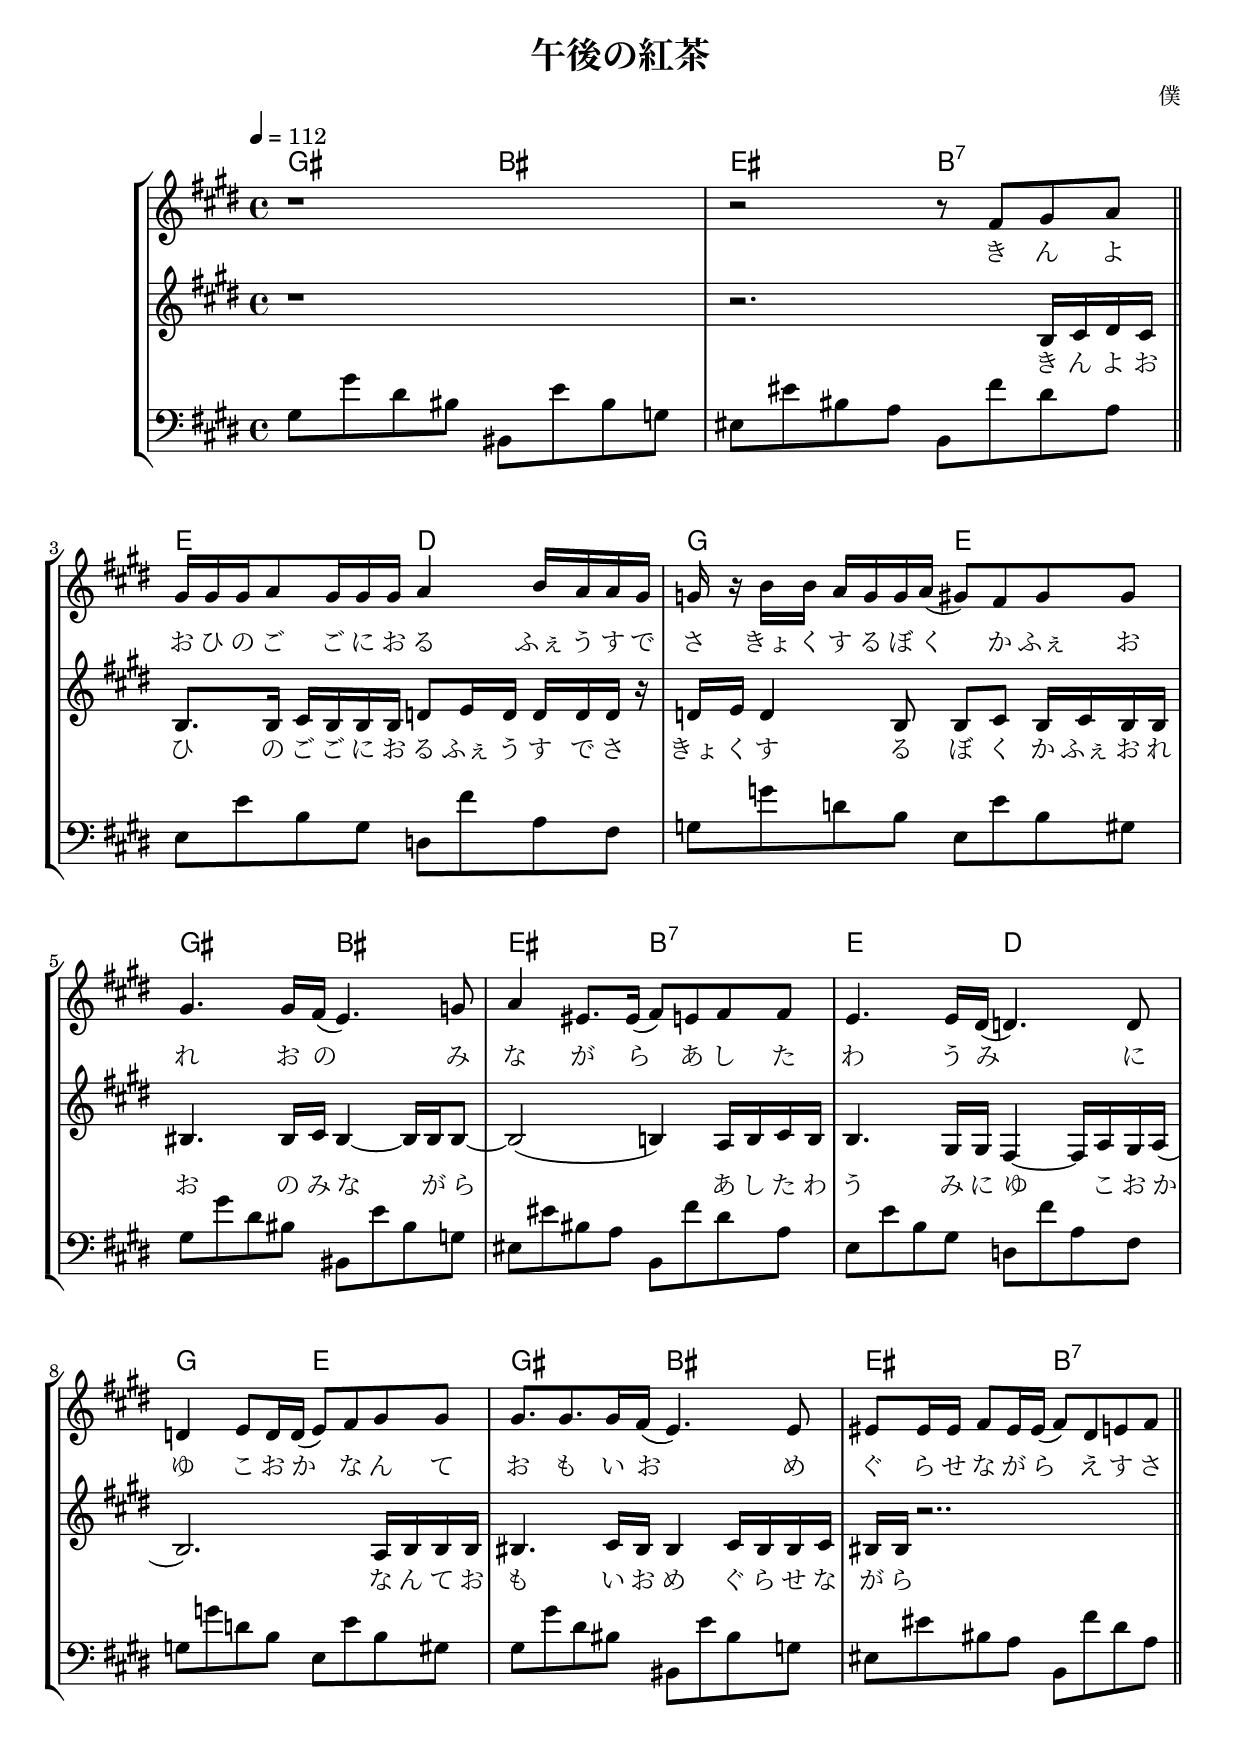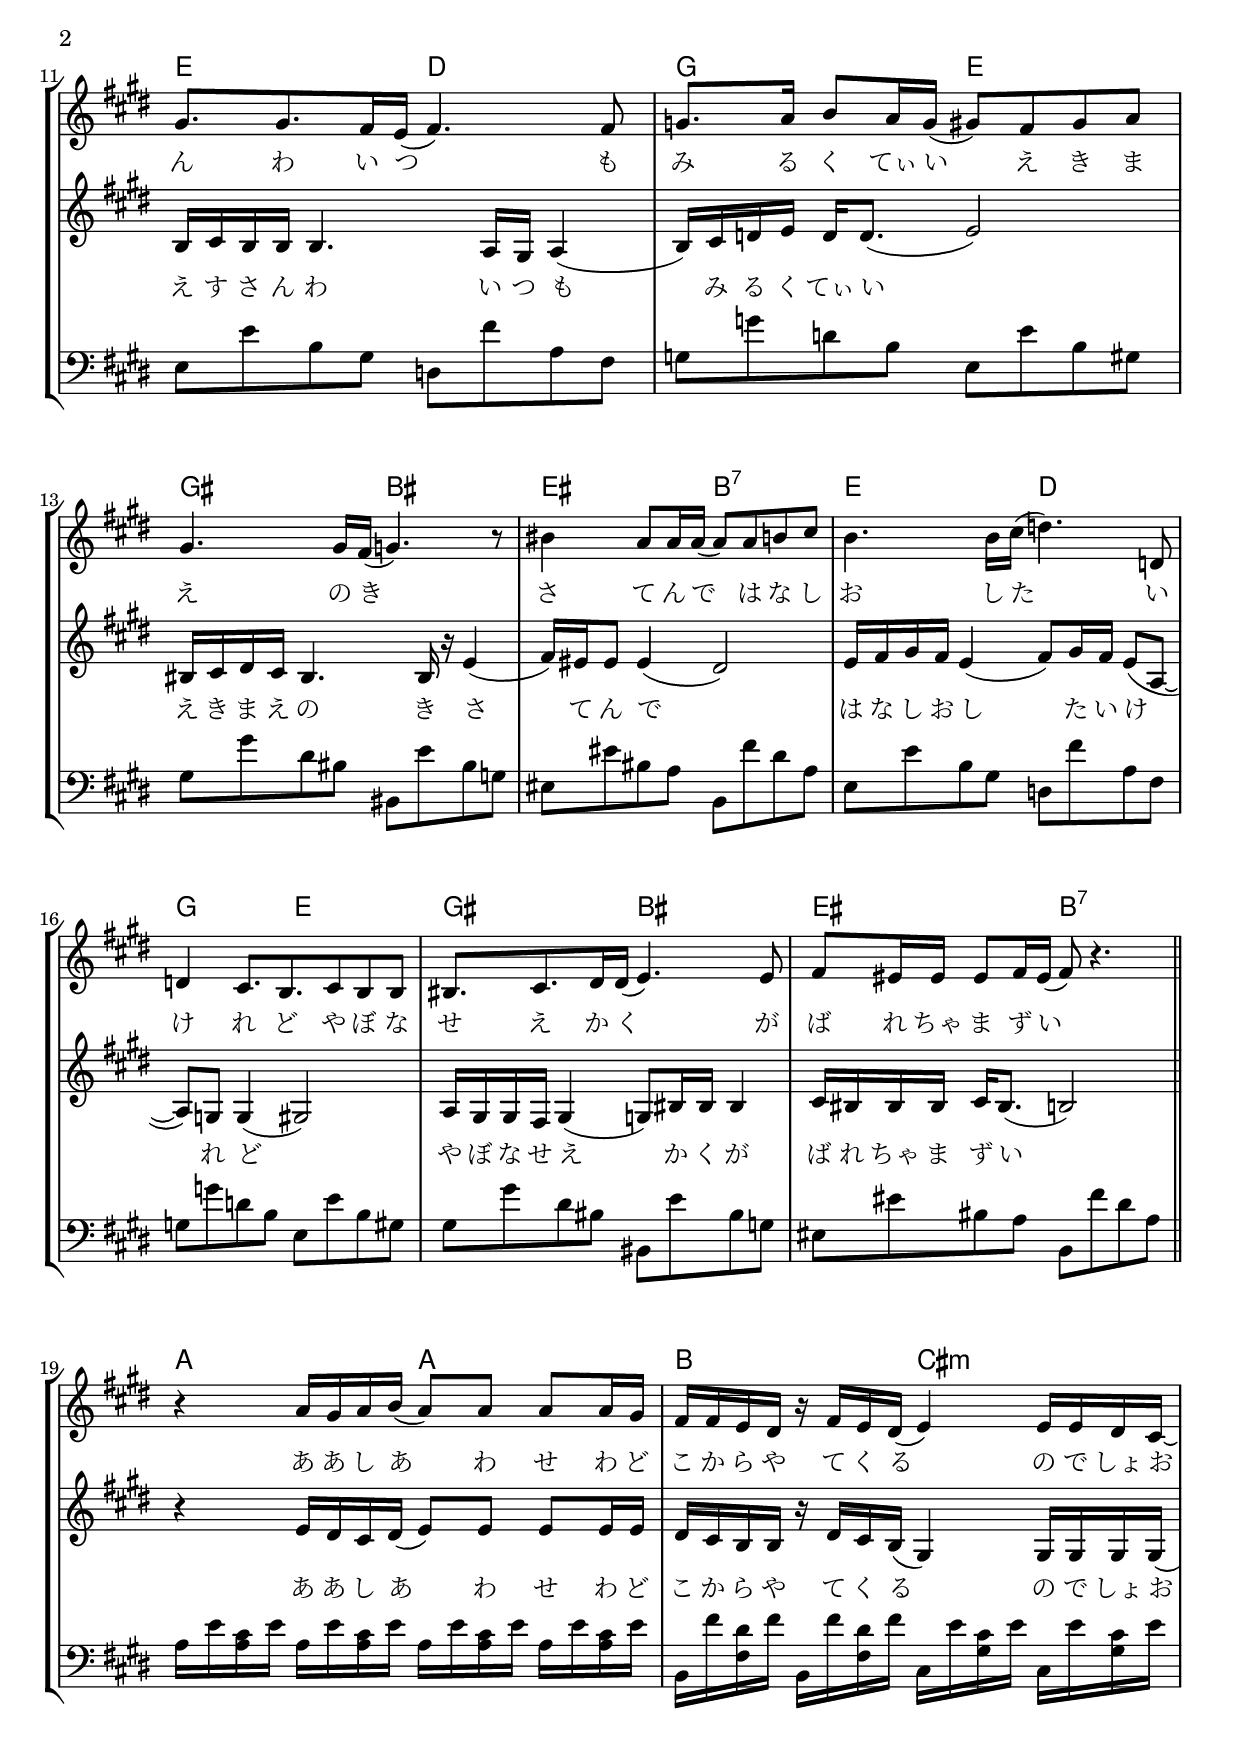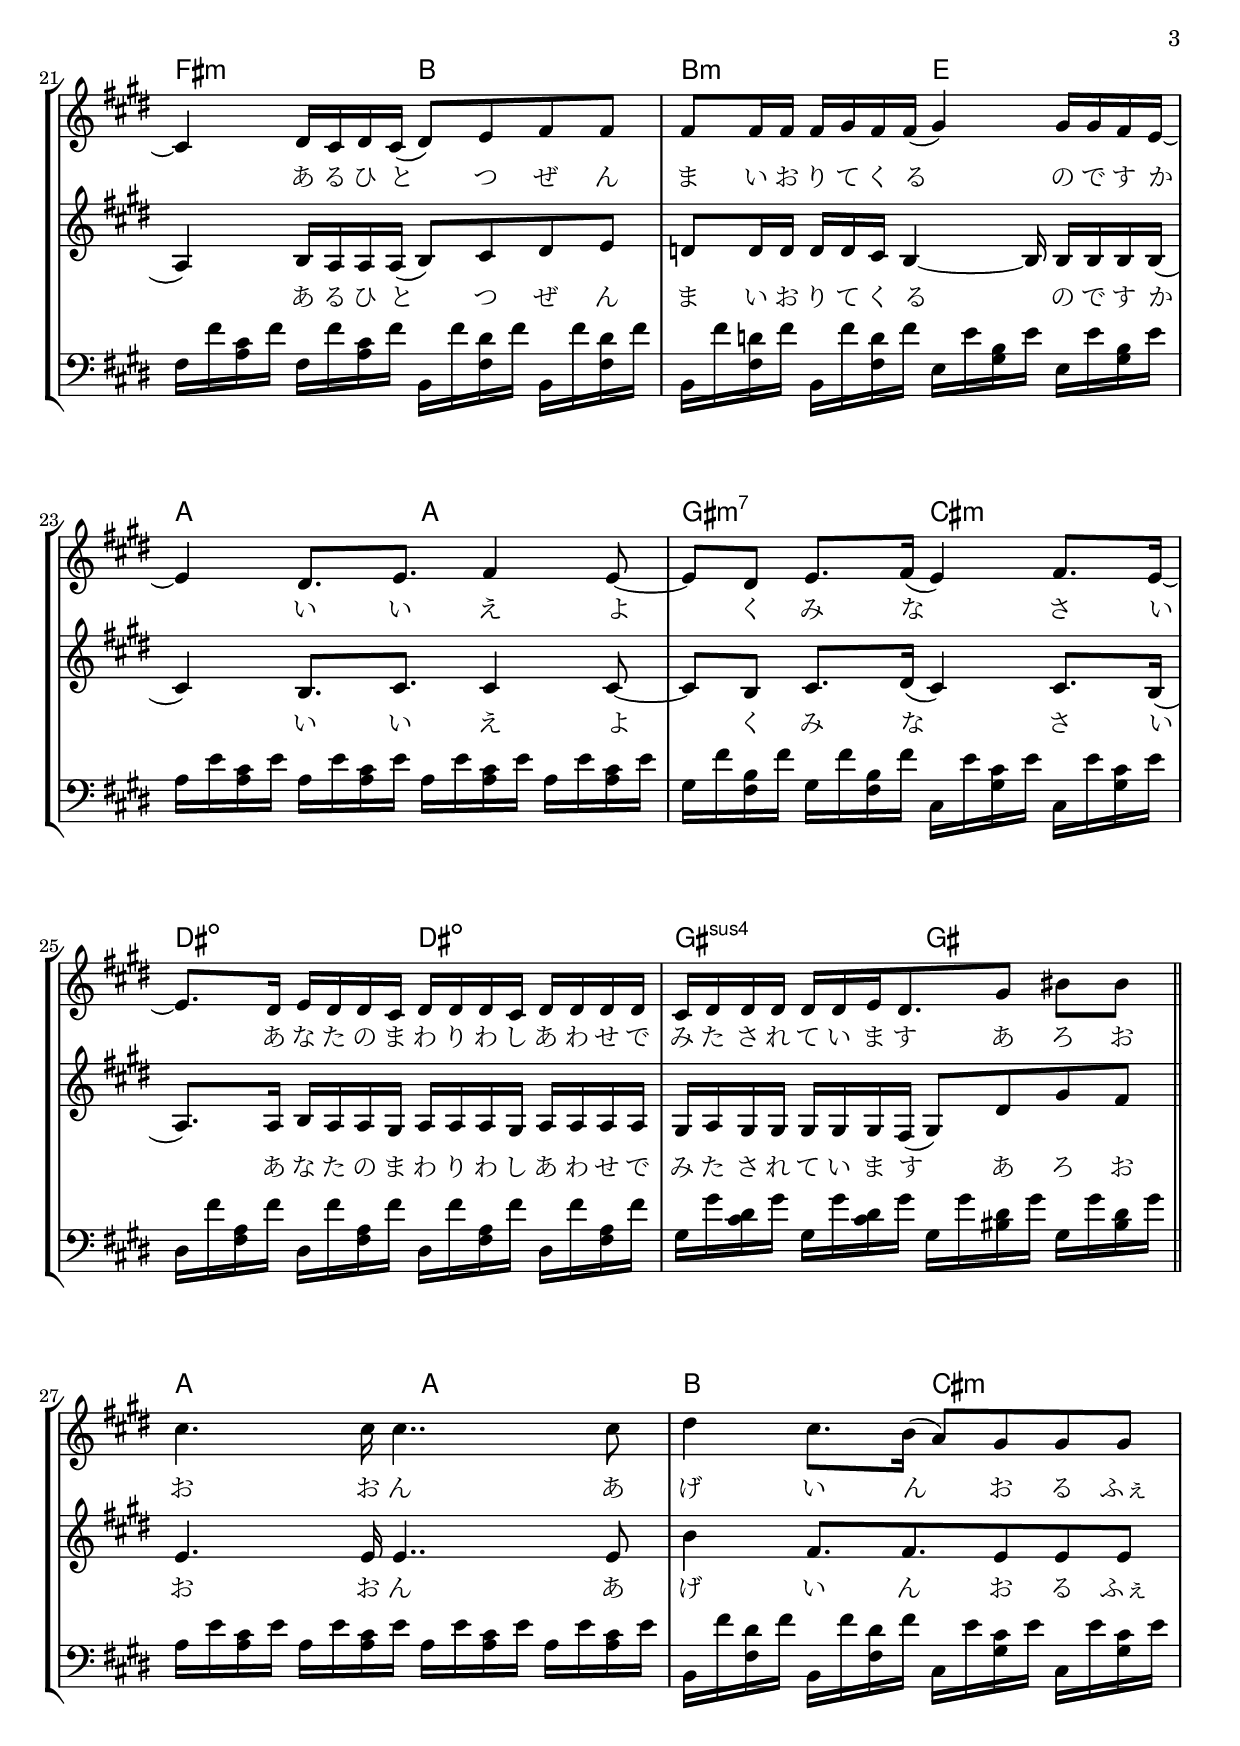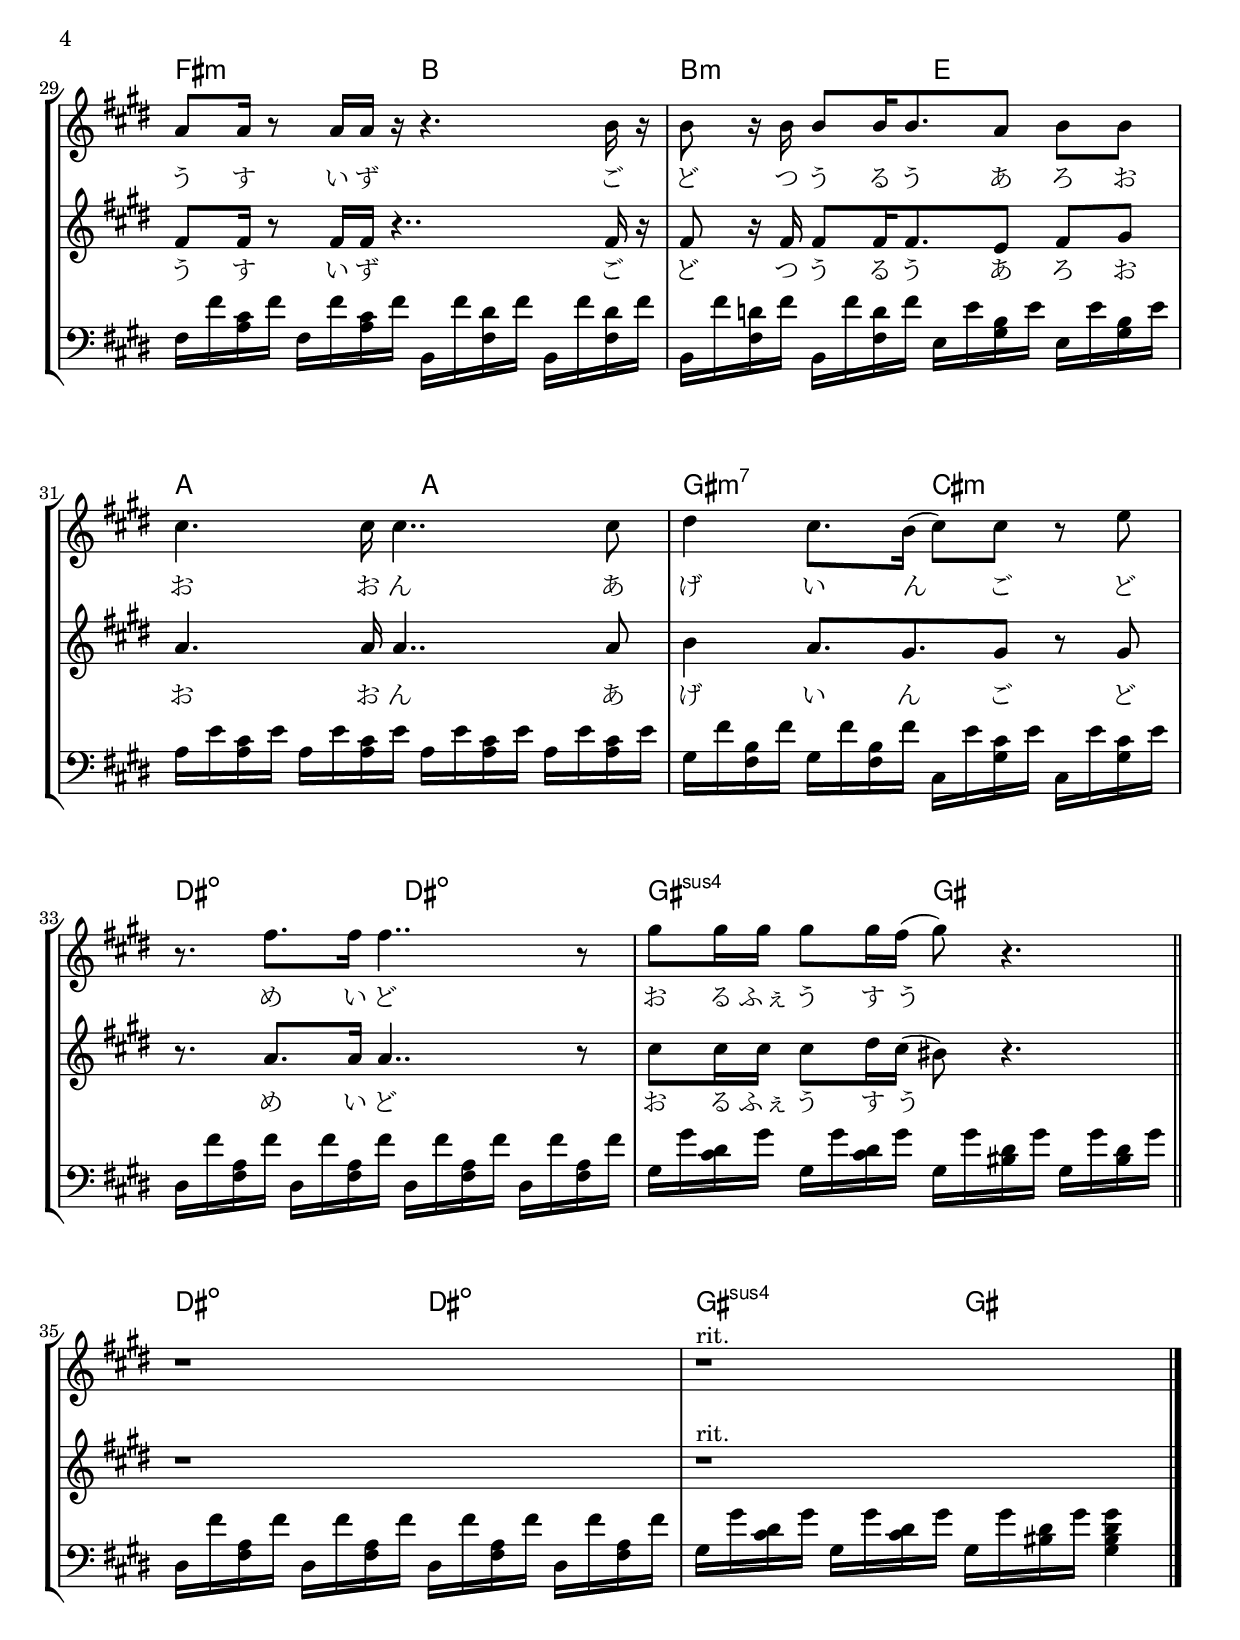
\version "2.12.1"

\header {
	title = \markup {午後の紅茶}
	composer = \markup \center-column {僕}
}

harmony = \chordmode {
	gis2 bis eis b:7 

	e d g e gis bis eis b:7 e d g e gis bis eis b:7 

	e d g e gis bis eis b:7 e d g e gis bis eis b:7 

	a a b cis:m fis:m b b:m e a a gis:min7 cis:m dis:dim dis:dim gis:sus4 gis 

	a a b cis:m fis:m b b:m e a a gis:min7 cis:m dis:dim dis:dim gis:sus4 gis 

	dis:dim dis:dim gis:sus4 gis 
}

melody = {
	\key e \major
	\tempo 4 = 112
	r1 | r2 r8 
	\set Staff.midiInstrument = #"fss0.32"
	fis'8  gis'8  a'8 
	gis'16  gis'16  gis'16  a'8  gis'16  gis'16  gis'16  a'4  b'16  a'16  a'16  gis'16 
	g'16  r16  b'16  b'16  a'16  g'16  g'16  a'16  (gis'8)  fis'8  gis'8  gis'8 
	gis'4.  gis'16  fis'16  (e'4.)  g'8 
	a'4  eis'8.  eis'16  (fis'8)  e'8  fis'8  fis'8 
	e'4.  e'16  dis'16  (d'4.)  d'8 
	d'4  e'8  d'16  d'16  (e'8)  fis'8  gis'8  gis'8 
	gis'8.  gis'8.  gis'16  fis'16  (e'4.)  e'8 
	eis'8  eis'16  eis'16  fis'8  eis'16  eis'16  (fis'8)  	\set Staff.midiInstrument = #"fss0.32"
	dis'8  e'8  fis'8 
	gis'8.  gis'8.  fis'16  e'16  (fis'4.)  fis'8 
	g'8.  a'16  b'8  a'16  g'16  (gis'8)  fis'8  gis'8  a'8 
	gis'4.  gis'16  fis'16  (g'4.)  r8 
	bis'4  a'8  a'16  a'16  (a'8)  a'8  b'8  cis''8 
	b'4.  b'16  cis''16  (d''4.)  d'8 
	d'4  cis'8.  b8.  cis'8  b8  b8 
	bis8.  cis'8.  dis'16  dis'16  (e'4.)  e'8 
	fis'8  eis'16  eis'16  eis'8  fis'16  eis'16  (fis'8)  	r4. 	\set Staff.midiInstrument = #"fss0.32"
	r4 a'16  gis'16  a'16  b'16  (a'8)  a'8  a'8  a'16  gis'16 
	fis'16  fis'16  e'16  dis'16  r16  fis'16  e'16  dis'16  (e'4)  e'16  e'16  dis'16  cis'16~ 
	cis'4  dis'16  cis'16  dis'16  cis'16  (dis'8)  e'8  fis'8  fis'8 
	fis'8  fis'16  fis'16  fis'16  gis'16  fis'16  fis'16  (gis'4)  gis'16  gis'16  fis'16  e'16~ 
	e'4  dis'8.  e'8.  fis'4  e'8~ 
	e'8  dis'8  e'8.  fis'16  (e'4)  fis'8.  e'16~ 
	e'8.  dis'16  e'16  dis'16  dis'16  cis'16  dis'16  dis'16  dis'16  cis'16  dis'16  dis'16  dis'16  dis'16 
	cis'16  dis'16  dis'16  dis'16  dis'16  dis'16  e'16  dis'8.  	\set Staff.midiInstrument = #"fss0.32"
	gis'8  bis'8  bis'8 
	cis''4.  cis''16  cis''4..  cis''8 
	dis''4  cis''8.  b'16  (a'8)  gis'8  gis'8  gis'8 
	a'8  a'16  r8  a'16  a'16  r16  r4.  b'16  r16 
	b'8  r16  b'16  b'8  b'16  b'8.  a'8  b'8  b'8 
	cis''4.  cis''16  cis''4..  cis''8 
	dis''4  cis''8.  b'16  (cis''8)  cis''8  r8  e''8 
	r8.  fis''8.  fis''16  fis''4..  r8 
	gis''8  gis''16  gis''16  gis''8  gis''16  fis''16  (gis''8)  	r4. 	r1 | r1^"rit." \bar "|."
}

words = \lyricmode {
	
	き  ん  よ  お  ひ  の  ご  ご  に  お  る  ふぇ  う  す  で  さ  きょ  く  す  る  ぼ  く  か  ふぇ  お  れ  お  の  み  な  が  ら  あ  し  た  わ  う  み  に  ゆ  こ  お  か  な  ん  て  お  も  い  お  め  ぐ  ら  せ  な  が  ら  
	え  す  さ  ん  わ  い  つ  も  み  る  く  てぃ  い  え  き  ま  え  の  き  さ  て  ん  で  は  な  し  お  し  た  い  け  れ  ど  や  ぼ  な  せ  え  か  く  が  ば  れ  ちゃ  ま  ず  い  
	あ  あ  し  あ  わ  せ  わ  ど  こ  か  ら  や  て  く  る  の  で  しょ  お  あ  る  ひ  と  つ  ぜ  ん  ま  い  お  り  て  く  る  の  で  す  か  い  い  え  よ  く  み  な  さ  い  あ  な  た  の  ま  わ  り  わ  し  あ  わ  せ  で  み  た  さ  れ  て  い  ま  す  
	あ  ろ  お  お  お  ん  あ  げ  い  ん  お  る  ふぇ  う  す  い  ず  ご  ど  つ  う  る  う  あ  ろ  お  お  お  ん  あ  げ  い  ん  ご  ど  め  い  ど  お  る  ふぇ  う  す  う  
	
}

secondmelody = {
	\key e \major
	\tempo 4 = 112
	r1 | r2. 
	\set Staff.midiInstrument = #"fss0.35"
	b16  cis'16  dis'16  cis'16 
	b8.  b16  cis'16  b16  b16  b16  d'8  e'16  d'16  d'16  d'16  d'16  r16 
	d'16  e'16  d'4  b8  b8  cis'8  b16  cis'16  b16  b16 
	bis4.  bis16  cis'16  bis4~bis16  bis16  bis8~ 
	bis2  (b4)  a16  b16  cis'16  b16 
	b4.  gis16  gis16  fis4~fis16  a16  gis16  a16 
	(b2.)  a16  b16  b16  b16 
	bis4.  cis'16  bis16  bis4  cis'16  bis16  bis16  cis'16 
	bis16  bis16  	r2.. 	\set Staff.midiInstrument = #"fss0.35"
	 b16  cis'16  b16  b16  b4.  a16  gis16  a4 
	(b16)  cis'16  d'16  e'16  d'16  d'8.  (e'2) 
	bis16  cis'16  dis'16  cis'16  bis4.  bis16  r16  e'4 
	(fis'16)  eis'16  eis'8  eis'4  (dis'2) 
	e'16  fis'16  gis'16  fis'16  e'4  (fis'8)  gis'16  fis'16  e'8  (a8~ 
	a8)  g8  g4  (gis2) 
	a16  gis16  gis16  fis16  gis4  (g8)  bis16  bis16  bis4 
	cis'16  bis16  bis16  bis16  cis'16  bis8.  (b2)
	\set Staff.midiInstrument = #"fss0.35"
	r4 e'16  dis'16  cis'16  dis'16  (e'8)  e'8  e'8  e'16  e'16 
	dis'16  cis'16  b16  b16  r16  dis'16  cis'16  b16  (gis4)  gis16  gis16  gis16  gis16 
	(a4)  b16  a16  a16  a16  (b8)  cis'8  dis'8  e'8 
	d'8  d'16  d'16  d'16  d'16  cis'16  b4~b16  b16  b16  b16  b16 
	(cis'4)  b8.  cis'8.  cis'4  cis'8~ 
	cis'8  b8  cis'8.  dis'16  (cis'4)  cis'8.  b16 
	(a8.)  a16  b16  a16  a16  gis16  a16  a16  a16  gis16  a16  a16  a16  a16 
	gis16  a16  gis16  gis16  gis16  gis16  gis16  fis16  (gis8)  	\set Staff.midiInstrument = #"fss0.35"
	dis'8  gis'8  fis'8 
	e'4.  e'16  e'4..  e'8 
	b'4  fis'8.  fis'8.  e'8  e'8  e'8 
	fis'8  fis'16  r8  fis'16  fis'16  r4..  fis'16  r16 
	fis'8  r16  fis'16  fis'8  fis'16  fis'8.  e'8  fis'8  gis'8 
	a'4.  a'16  a'4..  a'8 
	b'4  a'8.  gis'8.  gis'8  r8  gis'8 
	r8.  a'8.  a'16  a'4..  r8 
	cis''8  cis''16  cis''16  cis''8  dis''16  cis''16  (bis'8)  	r4. 	r1 | r1^"rit." \bar "|."
}

secondwords = \lyricmode {
	
	き  ん  よ  お  ひ  の  ご  ご  に  お  る  ふぇ  う  す  で  さ  きょ  く  す  る  ぼ  く  か  ふぇ  お  れ  お  の  み  な  が  ら  あ  し  た  わ  う  み  に  ゆ  こ  お  か  な  ん  て  お  も  い  お  め  ぐ  ら  せ  な  が  ら  
	え  す  さ  ん  わ  い  つ  も  み  る  く  てぃ  い  え  き  ま  え  の  き  さ  て  ん  で  は  な  し  お  し  た  い  け  れ  ど  や  ぼ  な  せ  え  か  く  が  ば  れ  ちゃ  ま  ず  い  
	あ  あ  し  あ  わ  せ  わ  ど  こ  か  ら  や  て  く  る  の  で  しょ  お  あ  る  ひ  と  つ  ぜ  ん  ま  い  お  り  て  く  る  の  で  す  か  い  い  え  よ  く  み  な  さ  い  あ  な  た  の  ま  わ  り  わ  し  あ  わ  せ  で  み  た  さ  れ  て  い  ま  す  
	あ  ろ  お  お  お  ん  あ  げ  い  ん  お  る  ふぇ  う  す  い  ず  ご  ど  つ  う  る  う  あ  ろ  お  お  お  ん  あ  げ  い  ん  ご  ど  め  い  ど  お  る  ふぇ  う  す  う  
	
}

tempochange = {
	\tempo 4 = 112
	r1 | r1 \bar "||"
	\tempo 4 = 112
	r1 | r1 | r1 | r1 | r1 | r1 | r1 | r1 \bar "||"
	\tempo 4 = 112
	r1 | r1 | r1 | r1 | r1 | r1 | r1 | r1 \bar "||"
	\tempo 4 = 112
	r1 | r1 | r1 | r1 | r1 | r1 | r1 | r1 \bar "||"
	\tempo 4 = 112
	r1 | r1 | r1 | r1 | r1 | r1 | r1 | r1 \bar "||"
	\tempo 4 = 112
	r1 | \tempo 4 = 84 r2 \tempo 4 = 74 r2 \bar "|."
}

mainacc = {
	\clef bass
	\set Staff.midiInstrument = #"Bright Acoustic"
	\key e \major
	\tempo 4 = 112
	gis8 gis' dis' bis
	bis,8 e' bis g
	eis8 eis' bis a
	b,8 fis' dis' a
	\bar "||"

	\set Staff.midiInstrument = #"Electric Bass (finger)"
	e8 e' b gis
	d8 fis' a fis
	g8 g' d' b
	e8 e' b gis
	gis8 gis' dis' bis
	bis,8 e' bis g
	eis8 eis' bis a
	b,8 fis' dis' a
	e8 e' b gis
	d8 fis' a fis
	g8 g' d' b
	e8 e' b gis
	gis8 gis' dis' bis
	bis,8 e' bis g
	eis8 eis' bis a
	b,8 fis' dis' a
	\bar "||"

	\set Staff.midiInstrument = #"Electric Bass (finger)"
	e8 e' b gis
	d8 fis' a fis
	g8 g' d' b
	e8 e' b gis
	gis8 gis' dis' bis
	bis,8 e' bis g
	eis8 eis' bis a
	b,8 fis' dis' a
	e8 e' b gis
	d8 fis' a fis
	g8 g' d' b
	e8 e' b gis
	gis8 gis' dis' bis
	bis,8 e' bis g
	eis8 eis' bis a
	b,8 fis' dis' a
	\bar "||"

	\set Staff.midiInstrument = #"Rock Organ"
	a16 e' <a cis'> e' a e' <a cis'> e'
	a16 e' <a cis'> e' a e' <a cis'> e'
	b,16 fis' <fis dis'> fis' b, fis' <fis dis'> fis'
	cis16 e' <gis cis'> e' cis e' <gis cis'> e'
	fis16 fis' <a cis'> fis' fis fis' <a cis'> fis'
	b,16 fis' <fis dis'> fis' b, fis' <fis dis'> fis'
	b,16 fis' <fis d'> fis' b, fis' <fis d'> fis'
	e16 e' <gis b> e' e e' <gis b> e'
	a16 e' <a cis'> e' a e' <a cis'> e'
	a16 e' <a cis'> e' a e' <a cis'> e'
	gis16 fis' <fis b> fis' gis fis' <fis b> fis'
	cis16 e' <gis cis'> e' cis e' <gis cis'> e'
	dis16 fis' <fis a> fis' dis fis' <fis a> fis'
	dis16 fis' <fis a> fis' dis fis' <fis a> fis'
	gis16 gis' <cis' dis'> gis' gis gis' <cis' dis'> gis'
	gis16 gis' <bis dis'> gis' gis gis' <bis dis'> gis'
	\bar "||"

	\set Staff.midiInstrument = #"Rock Organ"
	a16 e' <a cis'> e' a e' <a cis'> e'
	a16 e' <a cis'> e' a e' <a cis'> e'
	b,16 fis' <fis dis'> fis' b, fis' <fis dis'> fis'
	cis16 e' <gis cis'> e' cis e' <gis cis'> e'
	fis16 fis' <a cis'> fis' fis fis' <a cis'> fis'
	b,16 fis' <fis dis'> fis' b, fis' <fis dis'> fis'
	b,16 fis' <fis d'> fis' b, fis' <fis d'> fis'
	e16 e' <gis b> e' e e' <gis b> e'
	a16 e' <a cis'> e' a e' <a cis'> e'
	a16 e' <a cis'> e' a e' <a cis'> e'
	gis16 fis' <fis b> fis' gis fis' <fis b> fis'
	cis16 e' <gis cis'> e' cis e' <gis cis'> e'
	dis16 fis' <fis a> fis' dis fis' <fis a> fis'
	dis16 fis' <fis a> fis' dis fis' <fis a> fis'
	gis16 gis' <cis' dis'> gis' gis gis' <cis' dis'> gis'
	gis16 gis' <bis dis'> gis' gis gis' <bis dis'> gis'
	\bar "||"

	\set Staff.midiInstrument = #"Rock Organ"
	dis16 fis' <fis a> fis' dis fis' <fis a> fis'
	dis16 fis' <fis a> fis' dis fis' <fis a> fis'
	gis16 gis' <cis' dis'> gis' gis gis' <cis' dis'> gis'
	gis16 gis' <bis dis'> gis' <gis bis dis' gis'>4
	\bar "|."
}

subacc = {
	\clef bass
	\set Staff.midiInstrument = #"Vibraphone"
	\key e \major
	\tempo 4 = 112
	gis8 gis' dis' bis
	bis,8 e' bis g
	eis8 eis' bis a
	b,8 fis' dis' a
	\bar "||"

	\set Staff.midiInstrument = #"Vibraphone"
	e8 <gis b e'> e <gis b e'>
	d8 <fis a fis'> d <fis a fis'>
	g8 <b d' g'> g <b d' g'>
	e8 <gis b e'> e <gis b e'>
	gis8 <bis dis' gis'> gis <bis dis' gis'>
	bis,8 <g bis e'> bis, <g bis e'>
	eis8 <a bis eis'> eis <a bis eis'>
	b,8 <a dis' fis'> b, <a dis' fis'>
	e8 <gis b e'> e <gis b e'>
	d8 <fis a fis'> d <fis a fis'>
	g8 <b d' g'> g <b d' g'>
	e8 <gis b e'> e <gis b e'>
	gis8 <bis dis' gis'> gis <bis dis' gis'>
	bis,8 <g bis e'> bis, <g bis e'>
	eis8 <a bis eis'> eis <a bis eis'>
	b,8 <a dis' fis'> b, <a dis' fis'>
	\bar "||"

	\set Staff.midiInstrument = #"Vibraphone"
	e8 <gis b e'> e <gis b e'>
	d8 <fis a fis'> d <fis a fis'>
	g8 <b d' g'> g <b d' g'>
	e8 <gis b e'> e <gis b e'>
	gis8 <bis dis' gis'> gis <bis dis' gis'>
	bis,8 <g bis e'> bis, <g bis e'>
	eis8 <a bis eis'> eis <a bis eis'>
	b,8 <a dis' fis'> b, <a dis' fis'>
	e8 <gis b e'> e <gis b e'>
	d8 <fis a fis'> d <fis a fis'>
	g8 <b d' g'> g <b d' g'>
	e8 <gis b e'> e <gis b e'>
	gis8 <bis dis' gis'> gis <bis dis' gis'>
	bis,8 <g bis e'> bis, <g bis e'>
	eis8 <a bis eis'> eis <a bis eis'>
	b,8 <a dis' fis'> b, <a dis' fis'>
	\bar "||"

	\set Staff.midiInstrument = #"Koto"
	a8 <a cis' e'> a <a cis' e'>
	a8 <a cis' e'> a <a cis' e'>
	b,8 <fis dis' fis'> b, <fis dis' fis'>
	cis8 <gis cis' e'> cis <gis cis' e'>
	fis8 <a cis' fis'> fis <a cis' fis'>
	b,8 <fis dis' fis'> b, <fis dis' fis'>
	b,8 <fis d' fis'> b, <fis d' fis'>
	e8 <gis b e'> e <gis b e'>
	a8 <a cis' e'> a <a cis' e'>
	a8 <a cis' e'> a <a cis' e'>
	gis8 <fis b fis'> gis <fis b fis'>
	cis8 <gis cis' e'> cis <gis cis' e'>
	dis8 <fis a fis'> dis <fis a fis'>
	dis8 <fis a fis'> dis <fis a fis'>
	gis8 <cis' dis' gis'> gis <cis' dis' gis'>
	gis8 <bis dis' gis'> gis <bis dis' gis'>
	\bar "||"

	\set Staff.midiInstrument = #"Koto"
	a8 <a cis' e'> a <a cis' e'>
	a8 <a cis' e'> a <a cis' e'>
	b,8 <fis dis' fis'> b, <fis dis' fis'>
	cis8 <gis cis' e'> cis <gis cis' e'>
	fis8 <a cis' fis'> fis <a cis' fis'>
	b,8 <fis dis' fis'> b, <fis dis' fis'>
	b,8 <fis d' fis'> b, <fis d' fis'>
	e8 <gis b e'> e <gis b e'>
	a8 <a cis' e'> a <a cis' e'>
	a8 <a cis' e'> a <a cis' e'>
	gis8 <fis b fis'> gis <fis b fis'>
	cis8 <gis cis' e'> cis <gis cis' e'>
	dis8 <fis a fis'> dis <fis a fis'>
	dis8 <fis a fis'> dis <fis a fis'>
	gis8 <cis' dis' gis'> gis <cis' dis' gis'>
	gis8 <bis dis' gis'> gis <bis dis' gis'>
	\bar "||"

	\set Staff.midiInstrument = #"Lead 6 (voice)"
	dis8 <fis a fis'> dis <fis a fis'>
	dis8 <fis a fis'> dis <fis a fis'>
	gis8 <cis' dis' gis'> gis <cis' dis' gis'>
	gis8 <bis dis' gis'>8 <gis bis dis' gis'>4
	\bar "|."
}

percA = {
	\drummode {
	r1 |r1 \bar "||"
	r1 |r1 |r1 |r1 |r1 |r1 |r1 |r1 \bar "||"
	hh4 hh8 hh2 r8  |\times 16/32{ hh2 hh8. hh8. hh4. hh2. } |hh4 hh8 hh2 r8  |hh4 hh8 hh4 hh4.  |hh4 hh8 hh2 r8  |\times 16/32{ hh2 hh8. hh8. hh4. hh2. } |hh4 hh8 hh2 r8  |\times 16/32{ hh2 hh8. hh1 r4 r16 } \bar "||"
	r8 cymr8 cymr8 cymr8 cymr8 cymr8 cymr8 cymr8  |cymr8 cymr8 cymr8 cymr8 cymr8 cymr8 cymr8 cymr8  |cymr8 cymr8 cymr8 cymr8 cymr8 cymr8 cymr8 cymr8  |cymr8 cymr8 cymr8 cymr8 cymr8 cymr8 cymr8 cymr8  |r8 cymr8 cymr8 cymr8 cymr8 cymr8 cymr8 cymr8  |cymr8 cymr8 cymr8 cymr8 cymr8 cymr8 cymr8 cymr8  |cymr8 cymr8 cymr8 cymr8 cymr8 cymr8 cymr8 cymr8  |cymr8 cymr8 cymr4 cymr8 cymr4.  \bar "||"
	r8 cymr8 cymr8 cymr8 cymr8 cymr8 cymr8 cymr8  |cymr8 cymr8 cymr8 cymr8 cymr8 cymr8 cymr8 cymr8  |cymr8 cymr8 cymr8 cymr8 cymr8 cymr8 cymr8 cymr8  |cymr8 cymr8 cymr8 cymr8 cymr8 cymr8 cymr8 cymr8  |r8 cymr8 cymr8 cymr8 cymr8 cymr8 cymr8 cymr8  |cymr8 cymr8 cymr8 cymr8 cymr8 cymr8 cymr8 cymr8  |cymr8 cymr8 cymr8 cymr8 cymr8 cymr8 cymr8 cymr8  |cymr8 cymr8 cymr4 cymr8 cymr4.  \bar "||"
	r8 cymr8 cymr8 cymr8 cymr8 cymr8 cymr8 cymr8  |cymr8 cymr8 cymr4 cymr8 cymr4.  \bar "|."
	}
}

percB = {
	\drummode {
	r1 |r1 \bar "||"
	r1 |r1 |r1 |r1 |r1 |r1 |r1 |r1 \bar "||"
	r16 hhp8 hhp8 hhp2 r8.  |\times 16/32{ r8 hhp4 hhp4 hhp8 hhp2 r8 hhp2 r8 } |r16 hhp8 hhp8 hhp2 r8.  |r16 hhp8 hhp8 hhp8. hhp2  |r16 hhp8 hhp8 hhp2 r8.  |\times 16/32{ r8 hhp4 hhp4 hhp8 hhp2 r8 hhp2 r8 } |r16 hhp8 hhp8 hhp2 r8.  |\times 16/32{ r8 hhp4 hhp4 hhp8 hhp1 r4 } \bar "||"
	r4 sn8 sn4. sn4  |r4 sn8 sn4. sn4  |r4 sn8 sn4. sn4  |r4 sn8 sn4. sn4  |r4 sn8 sn4. sn4  |r4 sn8 sn4. sn4  |r4 sn8 sn4. sn4  |r8 sn8 sn4 sn8 sn8 sn16 sn16 sn16 sn16  \bar "||"
	r4 sn8 sn4. sn4  |r4 sn8 sn4. sn4  |r4 sn8 sn4. sn4  |r4 sn8 sn4. sn4  |r4 sn8 sn4. sn4  |r4 sn8 sn4. sn4  |r4 sn8 sn4. sn4  |r8 sn8 sn4 sn8 sn8 sn16 sn16 sn16 sn16  \bar "||"
	r4 sn8 sn4. sn4  |r8 sn8 sn4 sn8 sn8 sn16 sn16 sn16 sn16  \bar "|."
	}
}

percC = {
	\drummode {
	r1 |r1 \bar "||"
	r1 |r1 |r1 |r1 |r1 |r1 |r1 |r1 \bar "||"
	r1  |\times 16/32{ r1 r2 hho2 } |r1  |\times 16/32{ r1 r2 hho2 } |r1  |\times 16/32{ r1 r2 hho2 } |r1  |\times 16/32{ r1 r2 hho2 } \bar "||"
	bd4 bd4 bd4 bd4  |bd4 bd4 bd8 bd8 bd4  |bd4 bd4 bd4 bd4  |bd4 bd4 bd8 bd8 bd4  |bd4 bd4 bd4 bd4  |bd4 bd4 bd8 bd8 bd4  |bd4 bd4 bd4 bd4  |bd4. bd8 bd4 bd8 bd8  \bar "||"
	bd4 bd4 bd4 bd4  |bd4 bd4 bd8 bd8 bd4  |bd4 bd4 bd4 bd4  |bd4 bd4 bd8 bd8 bd4  |bd4 bd4 bd4 bd4  |bd4 bd4 bd8 bd8 bd4  |bd4 bd4 bd4 bd4  |bd4. bd8 bd4 bd8 bd8  \bar "||"
	bd4 bd4 bd4 bd4  |bd4. bd8 bd4 bd8 bd8  \bar "|."
	}
}

percD = {
	\drummode {
	r1 |r1 \bar "||"
	r1 |r1 |r1 |r1 |r1 |r1 |r1 |r1 \bar "||"
	bd8. bd8. bd2 bd8  |\times 16/32{ bd4. bd4. bd2 bd2 bd4 } |bd8. bd8. bd2 bd8  |bd8. bd8. bd2 r8  |bd8. bd8. bd2 bd8  |\times 16/32{ bd4. bd4. bd2 bd2 bd4 } |bd8. bd8. bd2 bd8  |\times 16/32{ bd4. bd4. bd8 bd2 r8 bd2 } \bar "||"
	cymc1  |r1 |r1 |r1 |cymc1  |r1 |r1 |r1 \bar "||"
	cymc1  |r1 |r1 |r1 |cymc1  |r1 |r1 |r1 \bar "||"
	cymc1  |r1 \bar "|."
	}
}

percE = {
	\drummode {
	r1 |r1 \bar "||"
	r1 |r1 |r1 |r1 |r1 |r1 |r1 |r1 \bar "||"
	r2 ss2  |\times 16/32{ r1 ss1 } |r2 ss2  |\times 16/32{ r1 ss1 } |r2 ss2  |\times 16/32{ r1 ss1 } |r2 ss2  |\times 16/32{ r1 ss1 } \bar "||"
	r1 |r1 |r1 |r1 |r1 |r1 |r1 |r4 r16 hhp8 hhp2 r16  \bar "||"
	r1 |r1 |r1 |r1 |r1 |r1 |r1 |r4 r16 hhp8 hhp2 r16  \bar "||"
	r1 |r4 r16 hhp8 hhp2 r16  \bar "|."
	}
}

percF = {
	\drummode {
	r1 | r1 \bar "||"
	r1 | r1 | r1 | r1 | r1 | r1 | r1 | r1 \bar "||"
	r1 |r1 |r1 |r2 r8. sn16 sn4  |r1 |r1 |r1 |\times 16/32{ r1 sn4 sn8 sn2 r8 } \bar "||"
	r1 |r1 |r1 |r1 |r1 |r1 |r1 |r4. hh2 r8  \bar "||"
	r1 |r1 |r1 |r1 |r1 |r1 |r1 |r4. hh2 r8  \bar "||"
	r1 |r4. hh2 r8  \bar "|."
	}
}

percG = {
	\drummode {
	r1 | r1 \bar "||"
	r1 | r1 | r1 | r1 | r1 | r1 | r1 | r1 \bar "||"
	r1 |r1 |r1 |r2. r8 tomml8  |r1 |r1 |r1 |r2. r8 tomml8  \bar "||"
	r1 | r1 | r1 | r1 | r1 | r1 | r1 | r1 \bar "||"
	r1 | r1 | r1 | r1 | r1 | r1 | r1 | r1 \bar "||"
	r1 | r1 \bar "|."
	}
}

percH = {
	\drummode {
	r1 | r1 \bar "||"
	r1 | r1 | r1 | r1 | r1 | r1 | r1 | r1 \bar "||"
	r1 |r1 |r1 |r1 |r1 |r1 |r1 |\times 16/32{ r1 r2 r8 tommh4. } \bar "||"
	r1 | r1 | r1 | r1 | r1 | r1 | r1 | r1 \bar "||"
	r1 | r1 | r1 | r1 | r1 | r1 | r1 | r1 \bar "||"
	r1 | r1 \bar "|."
	}
}

percI = {
	\drummode {
	r1 | r1 \bar "||"
	r1 | r1 | r1 | r1 | r1 | r1 | r1 | r1 \bar "||"
	r1 |r1 |r1 |r1 |r1 |r1 |r1 |\times 16/32{ r1 r2. tomfh4 } \bar "||"
	r1 | r1 | r1 | r1 | r1 | r1 | r1 | r1 \bar "||"
	r1 | r1 | r1 | r1 | r1 | r1 | r1 | r1 \bar "||"
	r1 | r1 \bar "|."
	}
}

\score {
	<<
		\new StaffGroup <<
			\new ChordNames {\harmony}
			\new Voice = "melody" {\melody}
			\new Lyrics \lyricsto "melody" \words
			\new Voice = "secondmelody" {\secondmelody}
			\new Lyrics \lyricsto "secondmelody" \secondwords
			\new Staff = "mainacc" {\mainacc}
		>>
	>>
	\layout { }
}
